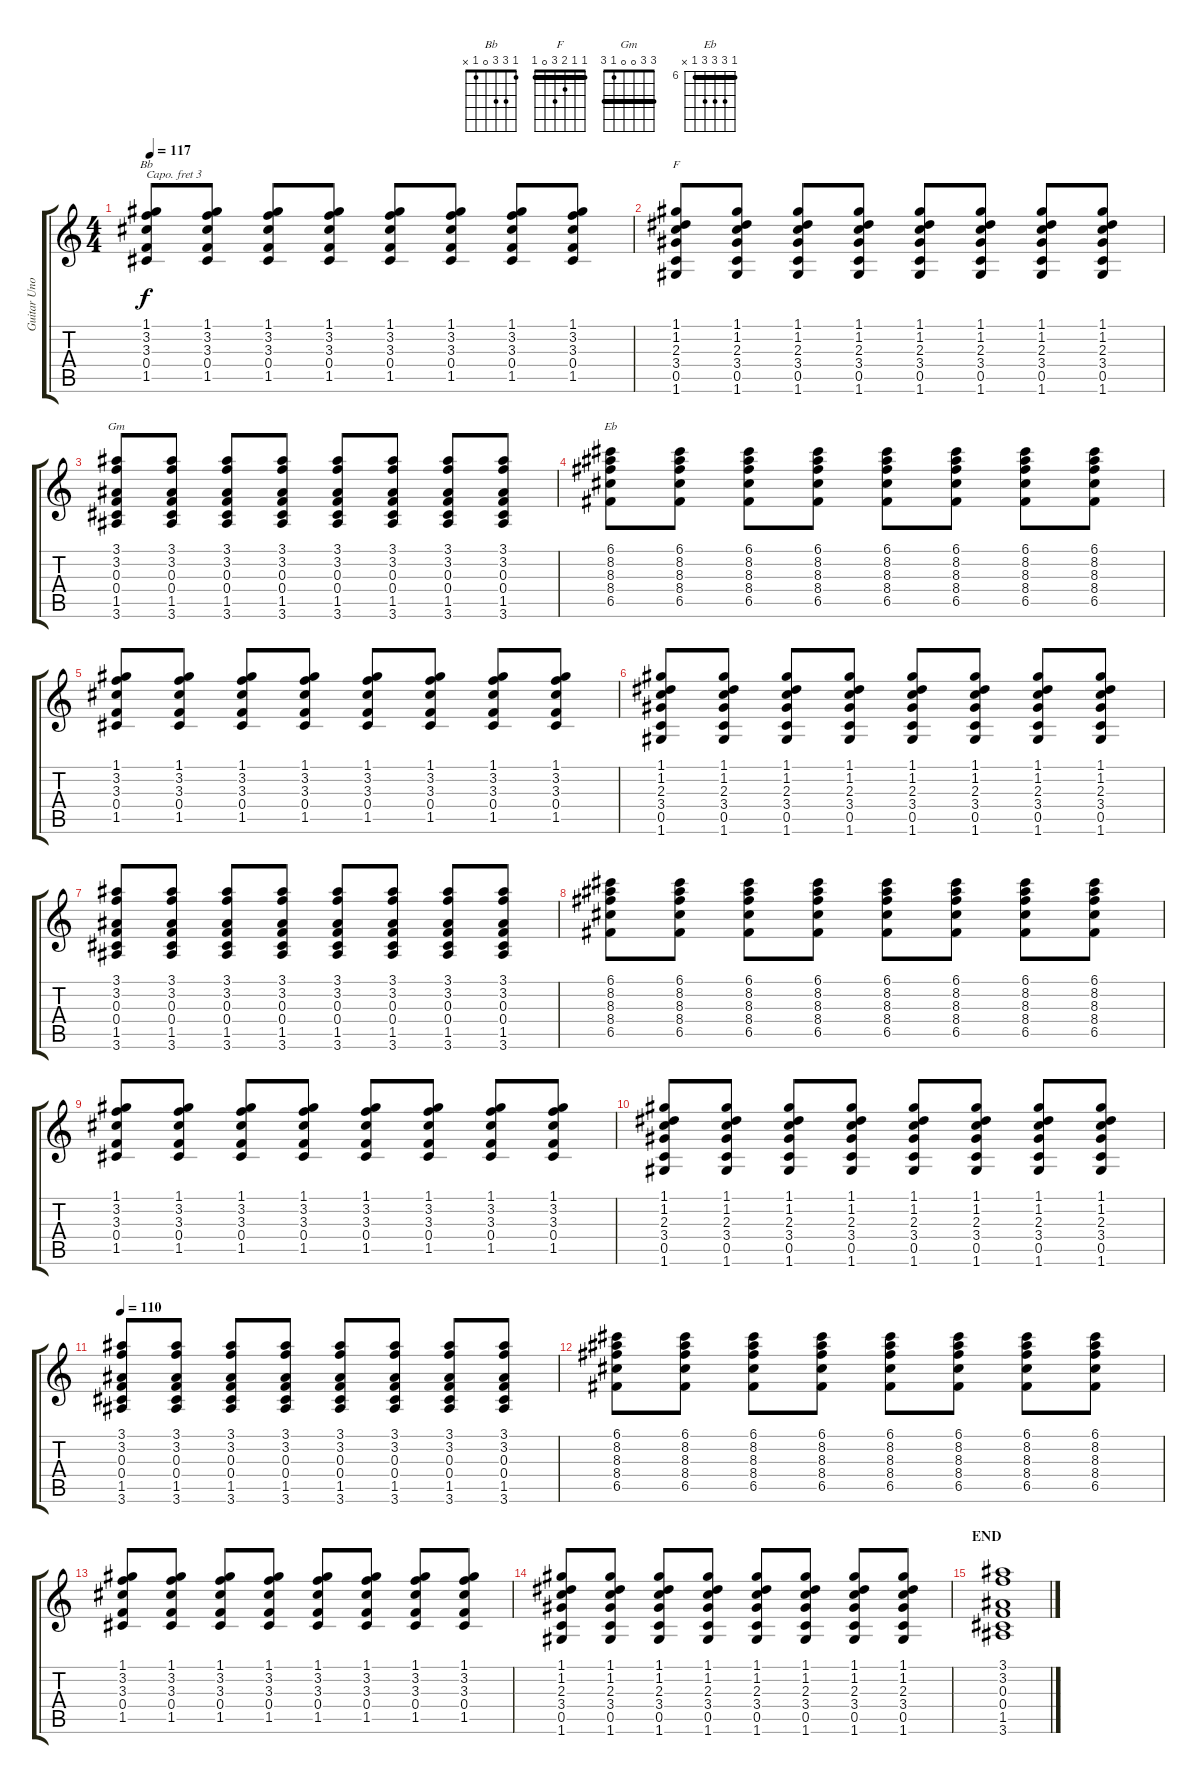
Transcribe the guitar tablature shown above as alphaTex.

\track ("Guitar Uno" "Guitar Uno") {instrument electricguitarclean}
\staff {score tabs}
\capo 3
\tuning (E4 B3 G3 D3 A2 E2) {hide}
\chord ("Bb" 1 3 3 0 1 x)
\chord ("F" 1 1 2 3 0 1) {barre 1}
\chord ("Gm" 3 3 0 0 1 3) {barre 3}
\chord ("Eb" 6 8 8 8 6 x) {firstfret 6 barre 6}
\ts (4 4)
\tempo 117
\clef g2
\ks c
(1.1 3.2 3.3 0.4 1.5).8{ch "Bb" dy f} (1.1 3.2 3.3 0.4 1.5).8 (1.1 3.2 3.3 0.4 1.5).8 (1.1 3.2 3.3 0.4 1.5).8 (1.1 3.2 3.3 0.4 1.5).8 (1.1 3.2 3.3 0.4 1.5).8 (1.1 3.2 3.3 0.4 1.5).8 (1.1 3.2 3.3 0.4 1.5).8 |
(1.1 1.2 2.3 3.4 0.5 1.6).8{ch "F"} (1.1 1.2 2.3 3.4 0.5 1.6).8 (1.1 1.2 2.3 3.4 0.5 1.6).8 (1.1 1.2 2.3 3.4 0.5 1.6).8 (1.1 1.2 2.3 3.4 0.5 1.6).8 (1.1 1.2 2.3 3.4 0.5 1.6).8 (1.1 1.2 2.3 3.4 0.5 1.6).8 (1.1 1.2 2.3 3.4 0.5 1.6).8 |
(3.1 3.2 0.3 0.4 1.5 3.6).8{ch "Gm"} (3.1 3.2 0.3 0.4 1.5 3.6).8 (3.1 3.2 0.3 0.4 1.5 3.6).8 (3.1 3.2 0.3 0.4 1.5 3.6).8 (3.1 3.2 0.3 0.4 1.5 3.6).8 (3.1 3.2 0.3 0.4 1.5 3.6).8 (3.1 3.2 0.3 0.4 1.5 3.6).8 (3.1 3.2 0.3 0.4 1.5 3.6).8 |
(6.1 8.2 8.3 8.4 6.5).8{ch "Eb"} (6.1 8.2 8.3 8.4 6.5).8 (6.1 8.2 8.3 8.4 6.5).8 (6.1 8.2 8.3 8.4 6.5).8 (6.1 8.2 8.3 8.4 6.5).8 (6.1 8.2 8.3 8.4 6.5).8 (6.1 8.2 8.3 8.4 6.5).8 (6.1 8.2 8.3 8.4 6.5).8 |
(1.1 3.2 3.3 0.4 1.5).8 (1.1 3.2 3.3 0.4 1.5).8 (1.1 3.2 3.3 0.4 1.5).8 (1.1 3.2 3.3 0.4 1.5).8 (1.1 3.2 3.3 0.4 1.5).8 (1.1 3.2 3.3 0.4 1.5).8 (1.1 3.2 3.3 0.4 1.5).8 (1.1 3.2 3.3 0.4 1.5).8 |
(1.1 1.2 2.3 3.4 0.5 1.6).8 (1.1 1.2 2.3 3.4 0.5 1.6).8 (1.1 1.2 2.3 3.4 0.5 1.6).8 (1.1 1.2 2.3 3.4 0.5 1.6).8 (1.1 1.2 2.3 3.4 0.5 1.6).8 (1.1 1.2 2.3 3.4 0.5 1.6).8 (1.1 1.2 2.3 3.4 0.5 1.6).8 (1.1 1.2 2.3 3.4 0.5 1.6).8 |
(3.1 3.2 0.3 0.4 1.5 3.6).8 (3.1 3.2 0.3 0.4 1.5 3.6).8 (3.1 3.2 0.3 0.4 1.5 3.6).8 (3.1 3.2 0.3 0.4 1.5 3.6).8 (3.1 3.2 0.3 0.4 1.5 3.6).8 (3.1 3.2 0.3 0.4 1.5 3.6).8 (3.1 3.2 0.3 0.4 1.5 3.6).8 (3.1 3.2 0.3 0.4 1.5 3.6).8 |
(6.1 8.2 8.3 8.4 6.5).8 (6.1 8.2 8.3 8.4 6.5).8 (6.1 8.2 8.3 8.4 6.5).8 (6.1 8.2 8.3 8.4 6.5).8 (6.1 8.2 8.3 8.4 6.5).8 (6.1 8.2 8.3 8.4 6.5).8 (6.1 8.2 8.3 8.4 6.5).8 (6.1 8.2 8.3 8.4 6.5).8 |
(1.1 3.2 3.3 0.4 1.5).8 (1.1 3.2 3.3 0.4 1.5).8 (1.1 3.2 3.3 0.4 1.5).8 (1.1 3.2 3.3 0.4 1.5).8 (1.1 3.2 3.3 0.4 1.5).8 (1.1 3.2 3.3 0.4 1.5).8 (1.1 3.2 3.3 0.4 1.5).8 (1.1 3.2 3.3 0.4 1.5).8 |
(1.1 1.2 2.3 3.4 0.5 1.6).8 (1.1 1.2 2.3 3.4 0.5 1.6).8 (1.1 1.2 2.3 3.4 0.5 1.6).8 (1.1 1.2 2.3 3.4 0.5 1.6).8 (1.1 1.2 2.3 3.4 0.5 1.6).8 (1.1 1.2 2.3 3.4 0.5 1.6).8 (1.1 1.2 2.3 3.4 0.5 1.6).8 (1.1 1.2 2.3 3.4 0.5 1.6).8 |
\tempo 110
(3.1 3.2 0.3 0.4 1.5 3.6).8 (3.1 3.2 0.3 0.4 1.5 3.6).8 (3.1 3.2 0.3 0.4 1.5 3.6).8 (3.1 3.2 0.3 0.4 1.5 3.6).8 (3.1 3.2 0.3 0.4 1.5 3.6).8 (3.1 3.2 0.3 0.4 1.5 3.6).8 (3.1 3.2 0.3 0.4 1.5 3.6).8 (3.1 3.2 0.3 0.4 1.5 3.6).8 |
(6.1 8.2 8.3 8.4 6.5).8 (6.1 8.2 8.3 8.4 6.5).8 (6.1 8.2 8.3 8.4 6.5).8 (6.1 8.2 8.3 8.4 6.5).8 (6.1 8.2 8.3 8.4 6.5).8 (6.1 8.2 8.3 8.4 6.5).8 (6.1 8.2 8.3 8.4 6.5).8 (6.1 8.2 8.3 8.4 6.5).8 |
(1.1 3.2 3.3 0.4 1.5).8 (1.1 3.2 3.3 0.4 1.5).8 (1.1 3.2 3.3 0.4 1.5).8 (1.1 3.2 3.3 0.4 1.5).8 (1.1 3.2 3.3 0.4 1.5).8 (1.1 3.2 3.3 0.4 1.5).8 (1.1 3.2 3.3 0.4 1.5).8 (1.1 3.2 3.3 0.4 1.5).8 |
(1.1 1.2 2.3 3.4 0.5 1.6).8 (1.1 1.2 2.3 3.4 0.5 1.6).8 (1.1 1.2 2.3 3.4 0.5 1.6).8 (1.1 1.2 2.3 3.4 0.5 1.6).8 (1.1 1.2 2.3 3.4 0.5 1.6).8 (1.1 1.2 2.3 3.4 0.5 1.6).8 (1.1 1.2 2.3 3.4 0.5 1.6).8 (1.1 1.2 2.3 3.4 0.5 1.6).8 |
\section ("" "END")
(3.1 3.2 0.3 0.4 1.5 3.6).1
